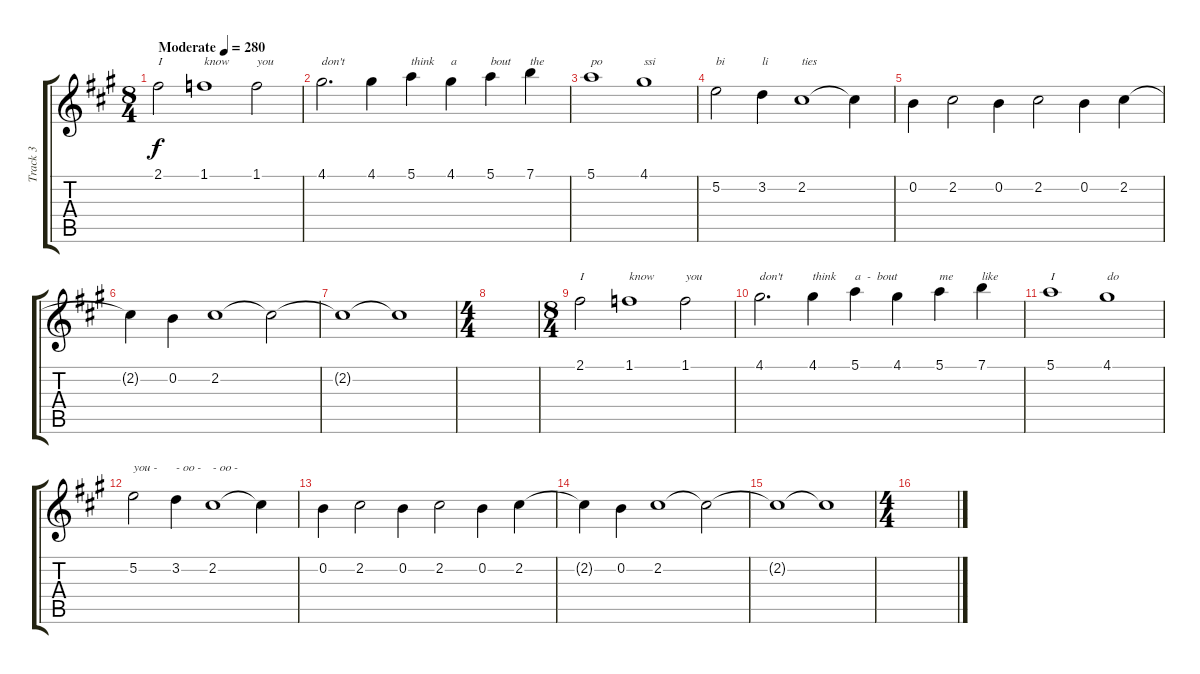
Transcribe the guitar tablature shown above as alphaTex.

\track ("Track 3" "Track 3") {instrument overdrivenguitar}
\staff {score tabs}
\tuning (E4 B3 G3 D3 A2 E2) {hide}
\ts (8 4)
\tempo (280 "Moderate")
\clef g2
\ks a
2.1.2{txt "I" dy f instrument overdrivenguitar} 1.1.1{txt "know"} 1.1.2{txt "you"} |
4.1.2{d txt "don't"} 4.1.4 5.1.4{txt "think"} 4.1.4{txt "a"} 5.1.4{txt "bout"} 7.1.4{txt "the"} |
5.1.1{txt "po"} 4.1.1{txt "ssi"} |
5.2.2{txt "bi"} 3.2.4{txt "li"} 2.2.1{txt "ties"} 2.2{t}.4 |
0.2.4 2.2.2 0.2.4 2.2.2 0.2.4 2.2.4 |
2.2{t}.4 0.2.4 2.2.1 2.2{t}.2 |
2.2{t}.1 2.2{t}.1 |
\ts (4 4)
|
\ts (8 4)
2.1.2{txt "I"} 1.1.1{txt "know"} 1.1.2{txt "you"} |
4.1.2{d txt "don't"} 4.1.4{txt "think"} 5.1.4{txt "a  -  bout"} 4.1.4 5.1.4{txt "me"} 7.1.4{txt "like"} |
5.1.1{txt "I"} 4.1.1{txt "do"} |
5.2.2{txt "you - "} 3.2.4{txt "- oo -"} 2.2.1{txt "- oo -"} 2.2{t}.4 |
0.2.4 2.2.2 0.2.4 2.2.2 0.2.4 2.2.4 |
2.2{t}.4 0.2.4 2.2.1 2.2{t}.2 |
2.2{t}.1 2.2{t}.1 |
\ts (4 4)
